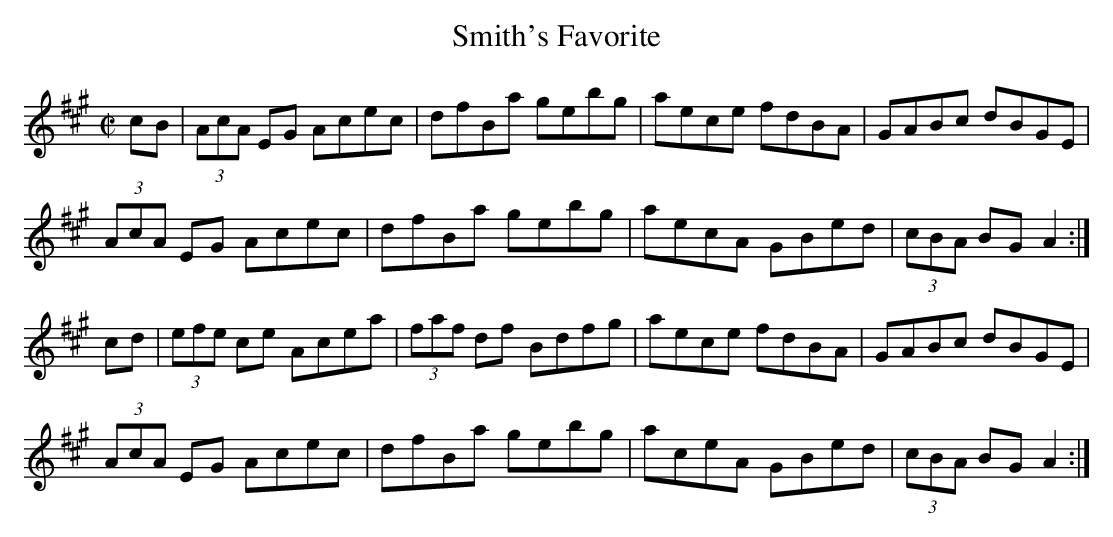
X:1
T: Smith's Favorite
L: 1/8
M: C|
K: A
cB|(3AcA EG Acec|dfBa gebg|aece fdBA|GABc dBGE|
(3AcA EG Acec|dfBa gebg|aecA GBed|(3cBA BG A2 :|
cd|(3efe ce Acea|(3faf df Bdfg|aece fdBA|GABc dBGE|
(3AcA EG Acec|dfBa gebg|aceA GBed|(3cBA BG A2 :|
